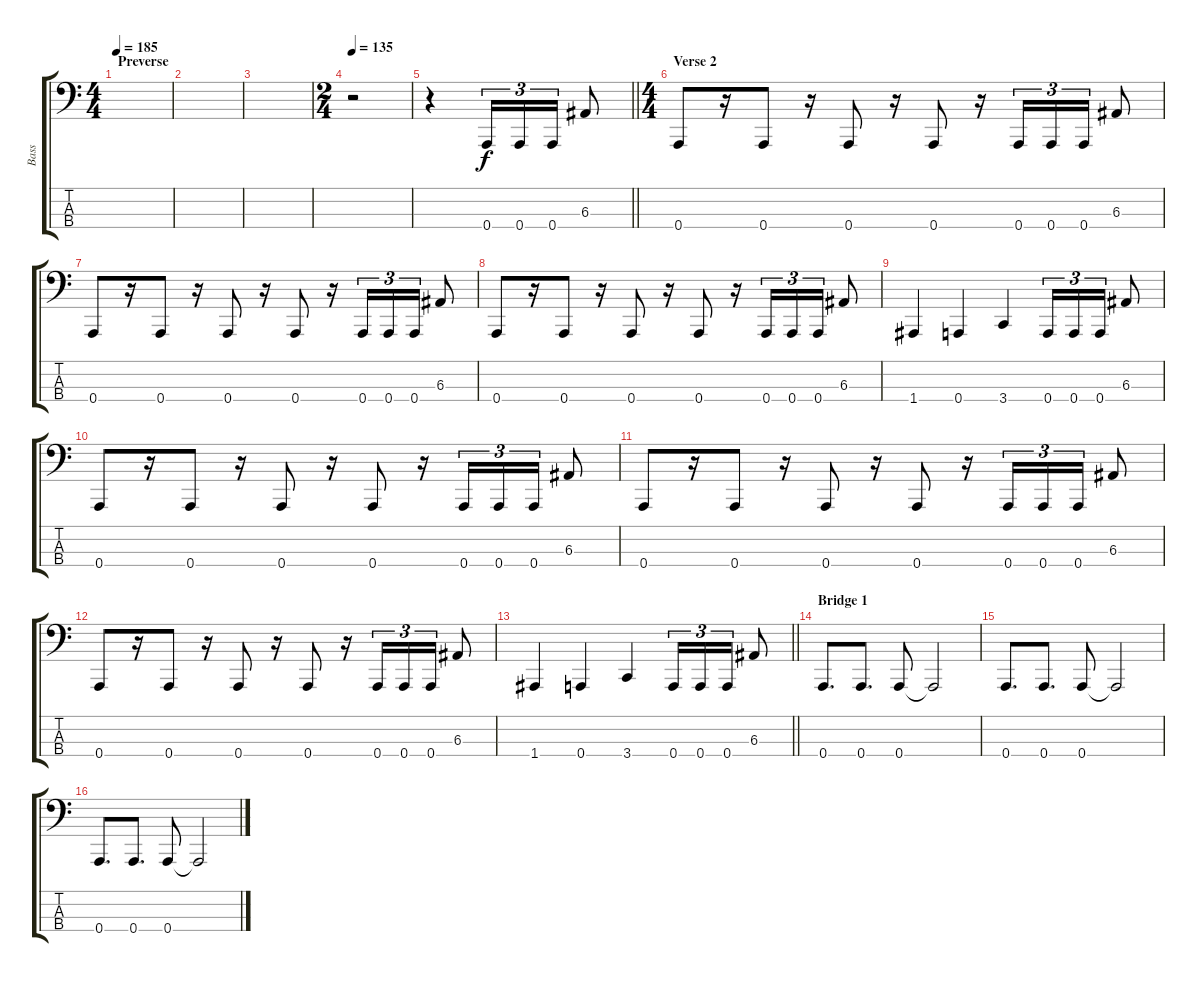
\track ("Bass" "Bass") {instrument electricbasspick}
\staff {score tabs}
\tuning (D2 A1 E1 A0) {hide}
\ts (4 4)
\section ("" "Preverse")
\tempo 185
\clef f4
\ks c
|
|
|
\ts (2 4)
\tempo 135
r.2 |
\barLineRight lightlight
r.4 0.4.16{tu (3 2)} 0.4.16{tu (3 2)} 0.4.16{tu (3 2)} 6.3.8 |
\ts (4 4)
\section ("" "Verse 2")
0.4.8 r.16 0.4.8 r.16 0.4.8 r.16 0.4.8 r.16 0.4.16{tu (3 2)} 0.4.16{tu (3 2)} 0.4.16{tu (3 2)} 6.3.8 |
0.4.8 r.16 0.4.8 r.16 0.4.8 r.16 0.4.8 r.16 0.4.16{tu (3 2)} 0.4.16{tu (3 2)} 0.4.16{tu (3 2)} 6.3.8 |
0.4.8 r.16 0.4.8 r.16 0.4.8 r.16 0.4.8 r.16 0.4.16{tu (3 2)} 0.4.16{tu (3 2)} 0.4.16{tu (3 2)} 6.3.8 |
1.4.4 0.4.4 3.4.4 0.4.16{tu (3 2)} 0.4.16{tu (3 2)} 0.4.16{tu (3 2)} 6.3.8 |
0.4.8 r.16 0.4.8 r.16 0.4.8 r.16 0.4.8 r.16 0.4.16{tu (3 2)} 0.4.16{tu (3 2)} 0.4.16{tu (3 2)} 6.3.8 |
0.4.8 r.16 0.4.8 r.16 0.4.8 r.16 0.4.8 r.16 0.4.16{tu (3 2)} 0.4.16{tu (3 2)} 0.4.16{tu (3 2)} 6.3.8 |
0.4.8 r.16 0.4.8 r.16 0.4.8 r.16 0.4.8 r.16 0.4.16{tu (3 2)} 0.4.16{tu (3 2)} 0.4.16{tu (3 2)} 6.3.8 |
\barLineRight lightlight
1.4.4 0.4.4 3.4.4 0.4.16{tu (3 2)} 0.4.16{tu (3 2)} 0.4.16{tu (3 2)} 6.3.8 |
\section ("" "Bridge 1")
0.4.8{d} 0.4.8{d} 0.4.8 0.4{t}.2 |
0.4.8{d} 0.4.8{d} 0.4.8 0.4{t}.2 |
0.4.8{d} 0.4.8{d} 0.4.8 0.4{t}.2
